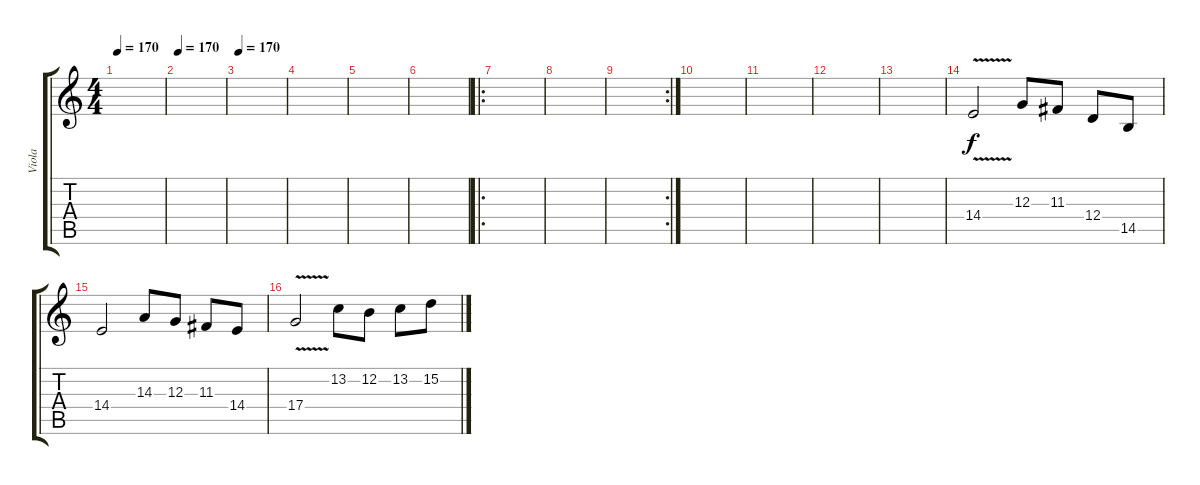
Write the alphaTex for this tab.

\track ("Viola" "Viola") {instrument viola}
\staff {score tabs}
\tuning (E4 B3 G3 D3 A2 E2) {hide}
\ts (4 4)
\tempo 170
\clef g2
\ks c
|
\tempo 170
|
\tempo 170
|
|
|
|
\ro
|
|
\rc 2
|
|
|
|
|
14.4{v}.2 12.3.8 11.3.8 12.4.8 14.5.8 |
14.4.2 14.3.8 12.3.8 11.3.8 14.4.8 |
17.4{v}.2 13.2.8 12.2.8 13.2.8 15.2.8
